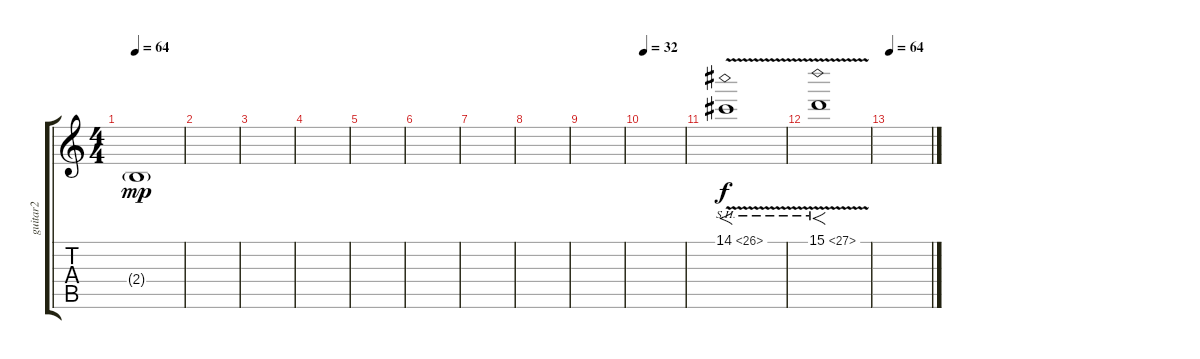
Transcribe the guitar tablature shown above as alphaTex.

\track ("guitar2" "guitar2") {instrument distortionguitar}
\staff {score tabs}
\tuning (B3 Gb3 D3 A2 E2 B1) {hide}
\ts (4 4)
\tempo 64
\clef g2
\ks c
2.4{g}.1{dy mp} |
|
|
|
|
|
|
|
|
\tempo 32
|
14.1{sh 12 v}.1{f dy f} |
15.1{sh 12 v}.1{f} |
\tempo 64
